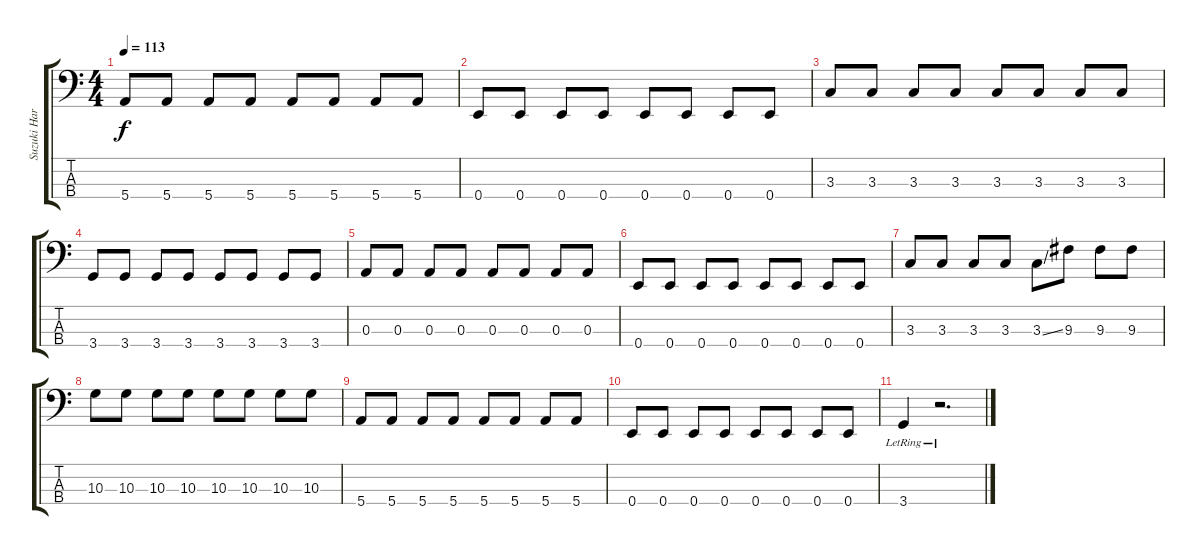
\track ("Suzuki Hard" "Suzuki Har") {instrument slapbass1}
\staff {score tabs}
\tuning (G2 D2 A1 E1) {hide}
\ts (4 4)
\tempo 113
\clef f4
\ks c
5.4.8{dy f} 5.4.8 5.4.8 5.4.8 5.4.8 5.4.8 5.4.8 5.4.8 |
0.4.8 0.4.8 0.4.8 0.4.8 0.4.8 0.4.8 0.4.8 0.4.8 |
3.3.8 3.3.8 3.3.8 3.3.8 3.3.8 3.3.8 3.3.8 3.3.8 |
3.4.8 3.4.8 3.4.8 3.4.8 3.4.8 3.4.8 3.4.8 3.4.8 |
0.3.8 0.3.8 0.3.8 0.3.8 0.3.8 0.3.8 0.3.8 0.3.8 |
0.4.8 0.4.8 0.4.8 0.4.8 0.4.8 0.4.8 0.4.8 0.4.8 |
3.3.8 3.3.8 3.3.8 3.3.8 3.3{ss}.8 9.3.8 9.3.8 9.3.8 |
10.3.8 10.3.8 10.3.8 10.3.8 10.3.8 10.3.8 10.3.8 10.3.8 |
5.4.8 5.4.8 5.4.8 5.4.8 5.4.8 5.4.8 5.4.8 5.4.8 |
0.4.8 0.4.8 0.4.8 0.4.8 0.4.8 0.4.8 0.4.8 0.4.8 |
3.4{lr}.4 r.2{d}
